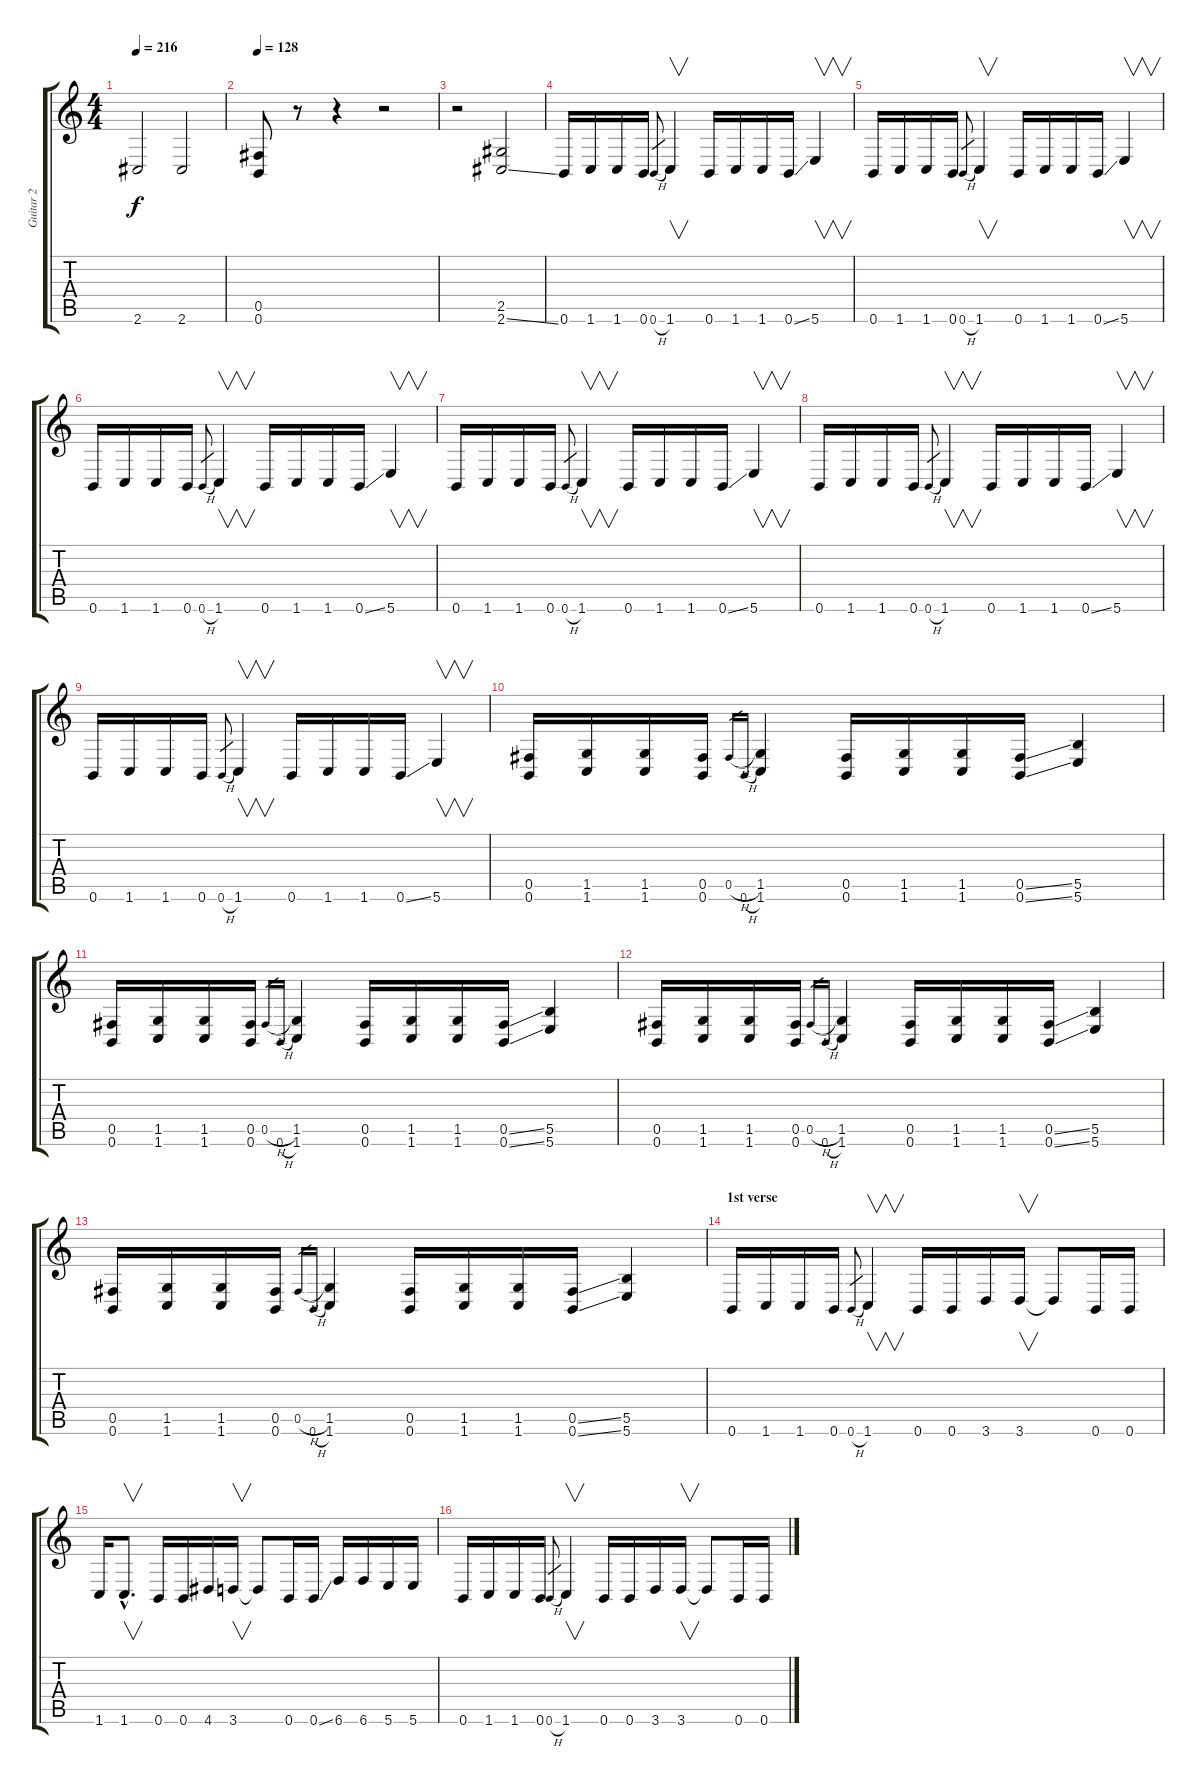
\track ("Guitar 2" "Guitar 2") {instrument distortionguitar}
\staff {score tabs}
\tuning (Db4 Ab3 E3 B2 Gb2 B1) {hide}
\ts (4 4)
\tempo 216
\clef g2
\ks c
2.6.2{dy f} 2.6.2 |
\tempo 128
(0.5 0.6).8 r.8 r.4 r.2 |
r.2 (2.5 2.6{ss}).2 |
0.6.16 1.6.16 1.6.16 0.6.16 0.6{h}.8{gr} 1.6.4{v} 0.6.16 1.6.16 1.6.16 0.6{ss}.16 5.6.4{v} |
0.6.16 1.6.16 1.6.16 0.6.16 0.6{h}.8{gr} 1.6.4{v} 0.6.16 1.6.16 1.6.16 0.6{ss}.16 5.6.4{v} |
0.6.16 1.6.16 1.6.16 0.6.16 0.6{h}.8{gr} 1.6.4{v} 0.6.16 1.6.16 1.6.16 0.6{ss}.16 5.6.4{v} |
0.6.16 1.6.16 1.6.16 0.6.16 0.6{h}.8{gr} 1.6.4{v} 0.6.16 1.6.16 1.6.16 0.6{ss}.16 5.6.4{v} |
0.6.16 1.6.16 1.6.16 0.6.16 0.6{h}.8{gr} 1.6.4{v} 0.6.16 1.6.16 1.6.16 0.6{ss}.16 5.6.4{v} |
0.6.16 1.6.16 1.6.16 0.6.16 0.6{h}.8{gr} 1.6.4{v} 0.6.16 1.6.16 1.6.16 0.6{ss}.16 5.6.4{v} |
(0.5 0.6).16 (1.5 1.6).16 (1.5 1.6).16 (0.5 0.6).16 0.5{h}.16{gr} 0.6{h}.16{gr} (1.5 1.6).4 (0.5 0.6).16 (1.5 1.6).16 (1.5 1.6).16 (0.5{ss} 0.6{ss}).16 (5.5 5.6).4 |
(0.5 0.6).16 (1.5 1.6).16 (1.5 1.6).16 (0.5 0.6).16 0.5{h}.16{gr} 0.6{h}.16{gr} (1.5 1.6).4 (0.5 0.6).16 (1.5 1.6).16 (1.5 1.6).16 (0.5{ss} 0.6{ss}).16 (5.5 5.6).4 |
(0.5 0.6).16 (1.5 1.6).16 (1.5 1.6).16 (0.5 0.6).16 0.5{h}.16{gr} 0.6{h}.16{gr} (1.5 1.6).4 (0.5 0.6).16 (1.5 1.6).16 (1.5 1.6).16 (0.5{ss} 0.6{ss}).16 (5.5 5.6).4 |
(0.5 0.6).16 (1.5 1.6).16 (1.5 1.6).16 (0.5 0.6).16 0.5{h}.16{gr} 0.6{h}.16{gr} (1.5 1.6).4 (0.5 0.6).16 (1.5 1.6).16 (1.5 1.6).16 (0.5{ss} 0.6{ss}).16 (5.5 5.6).4 |
\section ("" "1st verse")
0.6.16 1.6.16 1.6.16 0.6.16 0.6{h}.8{gr} 1.6.4{v} 0.6.16 0.6.16 3.6.16 3.6.16{v} 3.6{t}.8 0.6.16 0.6.16 |
1.6.16 1.6{hac}.8{v d} 0.6.16 0.6.16 4.6.16 3.6.16{v} 3.6{t}.8 0.6.16 0.6{ss}.16 6.6.16 6.6.16 5.6.16 5.6.16 |
0.6.16 1.6.16 1.6.16 0.6.16 0.6{h}.8{gr} 1.6.4{v} 0.6.16 0.6.16 3.6.16 3.6.16{v} 3.6{t}.8 0.6.16 0.6.16
